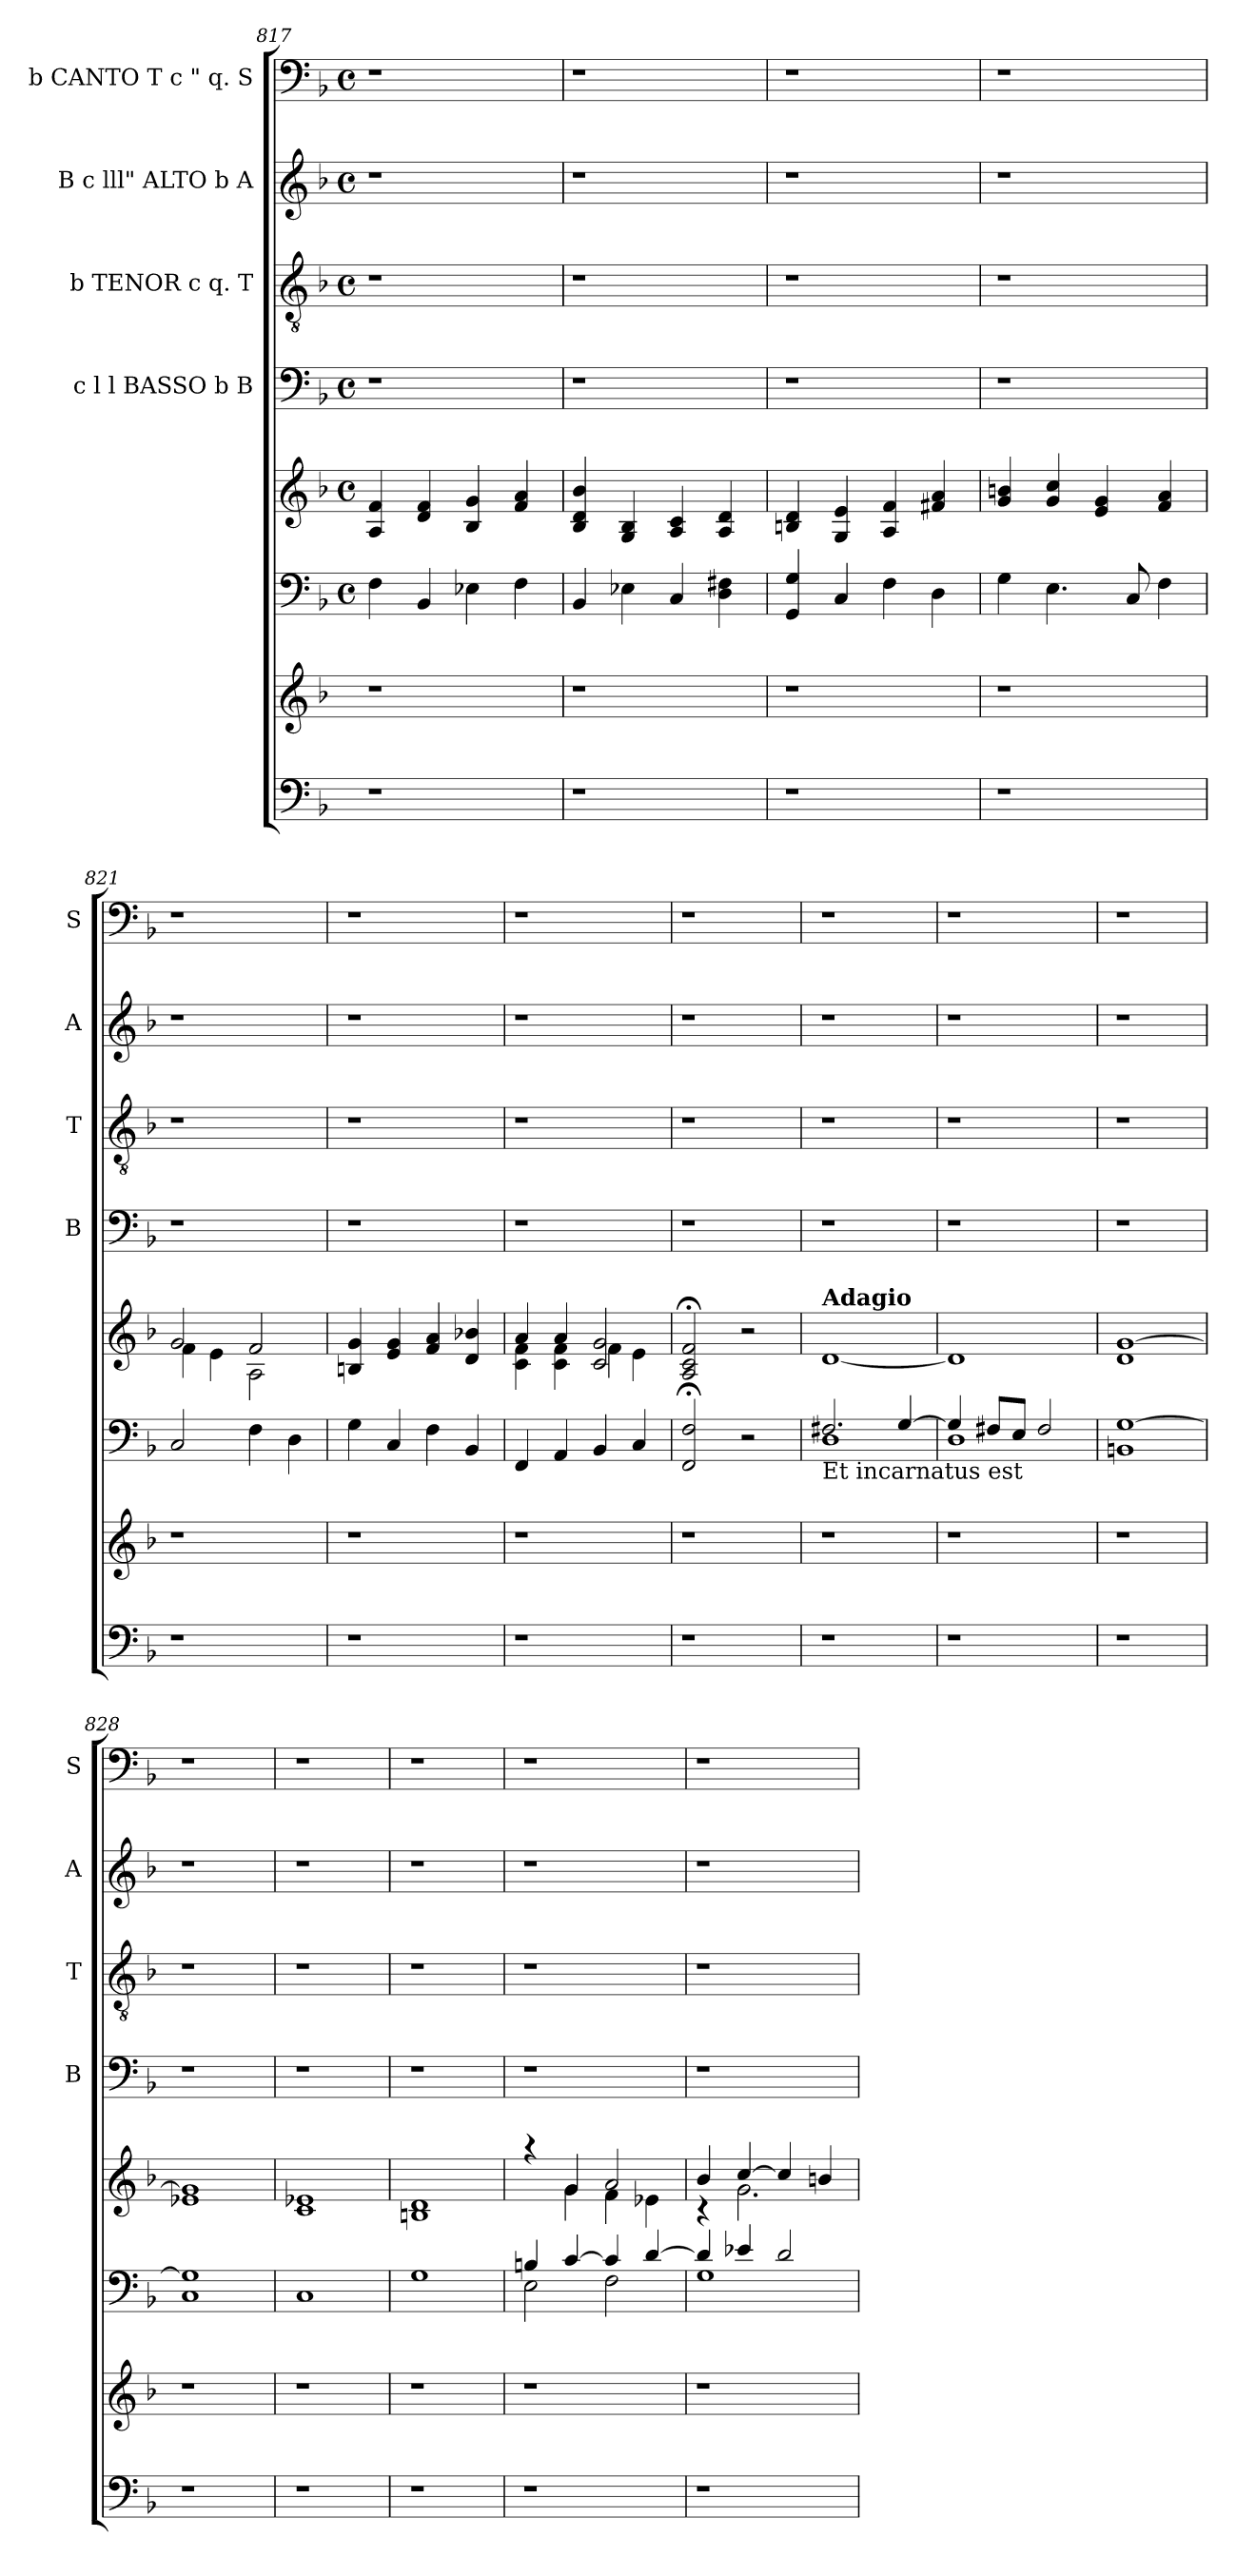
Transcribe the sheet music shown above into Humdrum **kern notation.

**kern	**kern	**kern	**kern	**kern	**kern	**kern	**kern
*part7	*part7	*part6	*part5	*part4	*part3	*part2	*part1
*staff8	*staff7	*staff6	*staff5	*staff4	*staff3	*staff2	*staff1
*	*	*	*	*I"c l l BASSO b B	*I"b TENOR c q. T	*I"B c lll" ALTO b A	*I"b CANTO T c " q. S
*	*	*	*	*I'B	*I'T	*I'A	*I'S
*clefF4	*clefG2	*clefF4	*clefG2	*clefF4	*clefGv2	*clefG2	*clefF4
*k[b-]	*k[b-]	*k[b-]	*k[b-]	*k[b-]	*k[b-]	*k[b-]	*k[b-]
*F:	*F:	*F:	*F:	*F:	*F:	*F:	*F:
*	*	*M4/4	*M4/4	*M4/4	*M4/4	*M4/4	*M4/4
*	*	*met(c)	*met(c)	*met(c)	*met(c)	*met(c)	*met(c)
=817	=817	=817	=817	=817	=817	=817	=817
1r	1r	4F\	4A/ 4f/	1r	1r	1r	1r
.	.	4BB-/	4d/ 4f/	.	.	.	.
.	.	4E-X\	4B-/ 4g/	.	.	.	.
.	.	4F\	4f/ 4a/	.	.	.	.
!!LO:LB:g=z
=818	=818	=818	=818	=818	=818	=818	=818
1r	1r	4BB-/	4B-/ 4d/ 4b-/	1r	1r	1r	1r
.	.	4E-X\	4G/ 4B-/	.	.	.	.
.	.	4C/	4A/ 4c/	.	.	.	.
.	.	4D\ 4F#X\	4A/ 4d/	.	.	.	.
=819	=819	=819	=819	=819	=819	=819	=819
1r	1r	4GG/ 4G/	4Bn/ 4d/	1r	1r	1r	1r
.	.	4C/	4G/ 4e/	.	.	.	.
.	.	4F\	4A/ 4f/	.	.	.	.
.	.	4D\	4f#X/ 4a/	.	.	.	.
=820	=820	=820	=820	=820	=820	=820	=820
1r	1r	4G\	4g/ 4bn/	1r	1r	1r	1r
.	.	4.E\	4g/ 4cc/	.	.	.	.
.	.	.	4e/ 4g/	.	.	.	.
.	.	8C/	.	.	.	.	.
.	.	4F\	4f/ 4a/	.	.	.	.
=821	=821	=821	=821	=821	=821	=821	=821
*	*	*	*^	*	*	*	*
1r	1r	2C/	2g/	4f\	1r	1r	1r	1r
.	.	.	.	4e\	.	.	.	.
.	.	4F\	2f/	2A\	.	.	.	.
.	.	4D\	.	.	.	.	.	.
*	*	*	*v	*v	*	*	*	*
=822	=822	=822	=822	=822	=822	=822	=822
1r	1r	4G\	4Bn/ 4g/	1r	1r	1r	1r
.	.	4C/	4e/ 4g/	.	.	.	.
.	.	4F\	4f/ 4a/	.	.	.	.
.	.	4BB-/	4d/ 4b-X/	.	.	.	.
!!LO:LB:g=z
=823	=823	=823	=823	=823	=823	=823	=823
*	*	*	*^	*	*	*	*
1r	1r	4FF/	4a/	4c\ 4f\	1r	1r	1r	1r
.	.	4AA/	4a/	4c\ 4f\	.	.	.	.
.	.	4BB-/	2c/ 2g/	4f\	.	.	.	.
.	.	4C/	.	4e\	.	.	.	.
*	*	*	*v	*v	*	*	*	*
=824	=824	=824	=824	=824	=824	=824	=824
1r	1r	2FF/; 2F/;	2A/; 2c/; 2f/;	1r	1r	1r	1r
.	.	2r	2r	.	.	.	.
=825	=825	=825	=825	=825	=825	=825	=825
*	*	*^	*	*	*	*	*
!	!	!	!	!LO:TX:a:B:t=Adagio	!	!	!	!
!	!	!LO:TX:b:t=Et incarnatus est	!	!	!	!	!	!
1r	1r	2.F#X/	1D	[<1d	1r	1r	1r	1r
.	.	[>4G/	.	.	.	.	.	.
=826	=826	=826	=826	=826	=826	=826	=826	=826
1r	1r	4G/]	1D	1d]	1r	1r	1r	1r
.	.	8F#X/L	.	.	.	.	.	.
.	.	8E/J	.	.	.	.	.	.
.	.	2F#/	.	.	.	.	.	.
*	*	*v	*v	*	*	*	*	*
=827	=827	=827	=827	=827	=827	=827	=827
1r	1r	1BBn [<1G	1d [<1g	1r	1r	1r	1r
!!LO:LB:g=z
=828	=828	=828	=828	=828	=828	=828	=828
1r	1r	1C 1G]	1e-X 1g]	1r	1r	1r	1r
=829	=829	=829	=829	=829	=829	=829	=829
1r	1r	1C	1c 1e-X	1r	1r	1r	1r
=830	=830	=830	=830	=830	=830	=830	=830
1r	1r	1G	1Bn 1d	1r	1r	1r	1r
=831	=831	=831	=831	=831	=831	=831	=831
*	*	*^	*^	*	*	*	*
1r	1r	4Bn/	2E\	4raa	4ryy	1r	1r	1r	1r
.	.	[>4c/	.	4g/	4g\	.	.	.	.
.	.	4c/]	2F\	2a/	4f\	.	.	.	.
.	.	[>4d/	.	.	4e-X\	.	.	.	.
=832	=832	=832	=832	=832	=832	=832	=832	=832	=832
1r	1r	4d/]	1G	4b-/	4rc	1r	1r	1r	1r
.	.	4e-X/	.	[>4cc/	2.g\	.	.	.	.
.	.	2d/	.	4cc/]	.	.	.	.	.
.	.	.	.	4bn/	.	.	.	.	.
*	*	*v	*v	*	*	*	*	*	*
*	*	*	*v	*v	*	*	*	*
=	=	=	=	=	=	=	=
*-	*-	*-	*-	*-	*-	*-	*-
